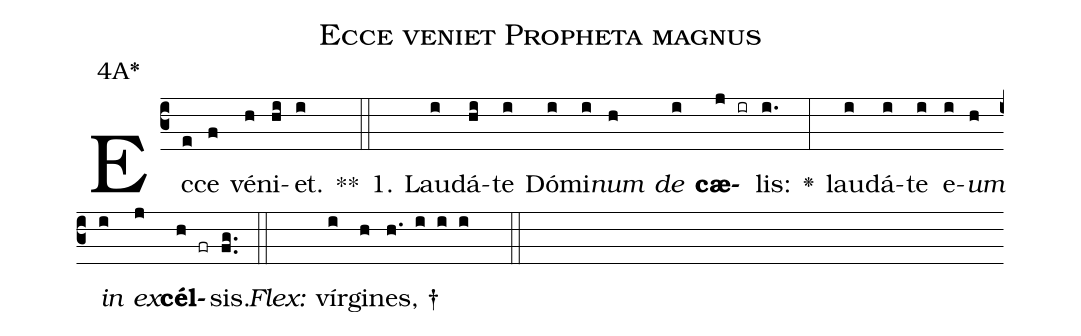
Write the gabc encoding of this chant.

name:Ecce veniet Propheta magnus;
office-part:Antiphona;
mode:4;
annotation: 4A*;
%%
(c3)Ec(e)ce(f) vé(h)ni(hi)et.(i) **(::)
1. Lau(i)dá(hi)te(i) Dó(i)mi(i)<i>num</i>(h) <i>de</i>(i) <b>cæ</b>(j ir)lis:(i.) <v>\greheightstar</v>(:) lau(i)dá(i)te(i) e(i)<i>um</i>(h) <i>in</i>(i) <i>ex</i>(j)<b>cél</b>(h fr)sis.(fg..) (::)
<i>Flex:</i>()  vír(i)gi(h)nes, †(h. i i i  ::)
